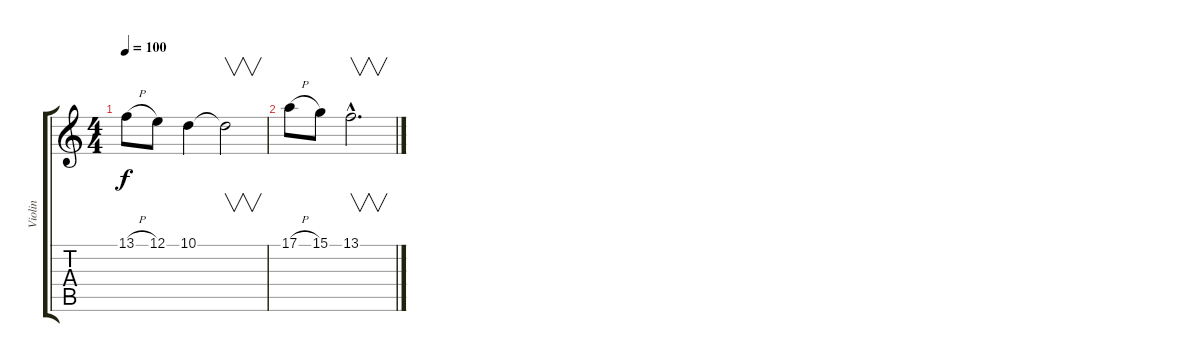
\track ("Violin" "Violin") {instrument violin}
\staff {score tabs}
\tuning (E4 B3 G3 D3 A2 E2) {hide}
\ts (4 4)
\tempo 100
\clef g2
\ks c
13.1{h}.8{dy f} 12.1.8 10.1.4 10.1{t}.2{v} |
17.1{h}.8 15.1.8 13.1{hac}.2{v d}
